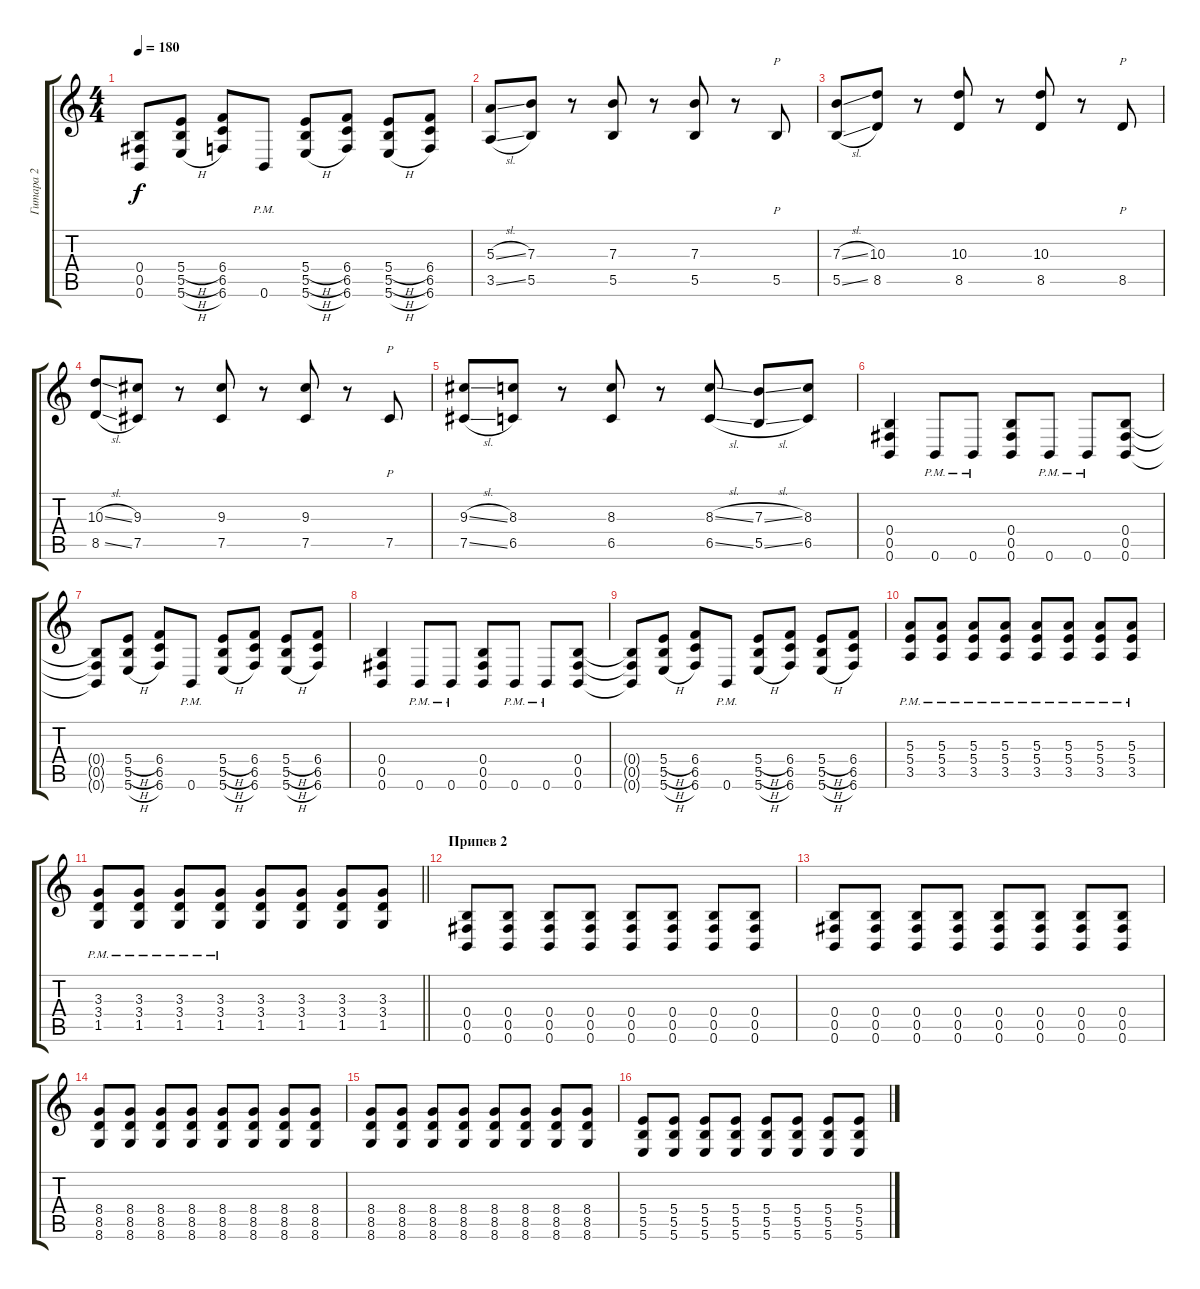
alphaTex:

\track ("Гитара 2" "Гитара 2") {instrument distortionguitar}
\staff {score tabs}
\tuning (Db4 Ab3 E3 B2 Gb2 B1) {hide}
\ts (4 4)
\tempo 180
\clef g2
\ks c
(0.4{t} 0.5{t} 0.6{t}).8{dy f} (5.4{h} 5.5{h} 5.6{h}).8 (6.4 6.5 6.6).8 0.6{pm}.8 (5.4{h} 5.5{h} 5.6{h}).8 (6.4 6.5 6.6).8 (5.4{h} 5.5{h} 5.6{h}).8 (6.4 6.5 6.6).8 |
(5.3{sl} 3.5{sl}).8 (7.3 5.5).8 r.8 (7.3 5.5).8 r.8 (7.3 5.5).8 r.8 5.5.8{p} |
(7.3{sl} 5.5{sl}).8 (10.3 8.5).8 r.8 (10.3 8.5).8 r.8 (10.3 8.5).8 r.8 8.5.8{p} |
(10.3{sl} 8.5{sl}).8 (9.3 7.5).8 r.8 (9.3 7.5).8 r.8 (9.3 7.5).8 r.8 7.5.8{p} |
(9.3{sl} 7.5{sl}).8 (8.3 6.5).8 r.8 (8.3 6.5).8 r.8 (8.3{sl} 6.5{sl}).8 (7.3{sl} 5.5{sl}).8 (8.3 6.5).8 |
(0.4 0.5 0.6).4 0.6{pm}.8 0.6{pm}.8 (0.4 0.5 0.6).8 0.6{pm}.8 0.6{pm}.8 (0.4 0.5 0.6).8 |
(0.4{t} 0.5{t} 0.6{t}).8 (5.4{h} 5.5{h} 5.6{h}).8 (6.4 6.5 6.6).8 0.6{pm}.8 (5.4{h} 5.5{h} 5.6{h}).8 (6.4 6.5 6.6).8 (5.4{h} 5.5{h} 5.6{h}).8 (6.4 6.5 6.6).8 |
(0.4 0.5 0.6).4 0.6{pm}.8 0.6{pm}.8 (0.4 0.5 0.6).8 0.6{pm}.8 0.6{pm}.8 (0.4 0.5 0.6).8 |
(0.4{t} 0.5{t} 0.6{t}).8 (5.4{h} 5.5{h} 5.6{h}).8 (6.4 6.5 6.6).8 0.6{pm}.8 (5.4{h} 5.5{h} 5.6{h}).8 (6.4 6.5 6.6).8 (5.4{h} 5.5{h} 5.6{h}).8 (6.4 6.5 6.6).8 |
(5.3{pm} 5.4{pm} 3.5{pm}).8 (5.3{pm} 5.4{pm} 3.5{pm}).8 (5.3{pm} 5.4{pm} 3.5{pm}).8 (5.3{pm} 5.4{pm} 3.5{pm}).8 (5.3{pm} 5.4{pm} 3.5{pm}).8 (5.3{pm} 5.4{pm} 3.5{pm}).8 (5.3{pm} 5.4{pm} 3.5{pm}).8 (5.3{pm} 5.4{pm} 3.5{pm}).8 |
\barLineRight lightlight
(3.3{pm} 3.4{pm} 1.5{pm}).8 (3.3{pm} 3.4{pm} 1.5{pm}).8 (3.3{pm} 3.4{pm} 1.5{pm}).8 (3.3{pm} 3.4{pm} 1.5{pm}).8 (3.3 3.4 1.5).8 (3.3 3.4 1.5).8 (3.3 3.4 1.5).8 (3.3 3.4 1.5).8 |
\section ("" "Припев 2")
(0.4 0.5 0.6).8 (0.4 0.5 0.6).8 (0.4 0.5 0.6).8 (0.4 0.5 0.6).8 (0.4 0.5 0.6).8 (0.4 0.5 0.6).8 (0.4 0.5 0.6).8 (0.4 0.5 0.6).8 |
(0.4 0.5 0.6).8 (0.4 0.5 0.6).8 (0.4 0.5 0.6).8 (0.4 0.5 0.6).8 (0.4 0.5 0.6).8 (0.4 0.5 0.6).8 (0.4 0.5 0.6).8 (0.4 0.5 0.6).8 |
(8.4 8.5 8.6).8 (8.4 8.5 8.6).8 (8.4 8.5 8.6).8 (8.4 8.5 8.6).8 (8.4 8.5 8.6).8 (8.4 8.5 8.6).8 (8.4 8.5 8.6).8 (8.4 8.5 8.6).8 |
(8.4 8.5 8.6).8 (8.4 8.5 8.6).8 (8.4 8.5 8.6).8 (8.4 8.5 8.6).8 (8.4 8.5 8.6).8 (8.4 8.5 8.6).8 (8.4 8.5 8.6).8 (8.4 8.5 8.6).8 |
(5.4 5.5 5.6).8 (5.4 5.5 5.6).8 (5.4 5.5 5.6).8 (5.4 5.5 5.6).8 (5.4 5.5 5.6).8 (5.4 5.5 5.6).8 (5.4 5.5 5.6).8 (5.4 5.5 5.6).8
